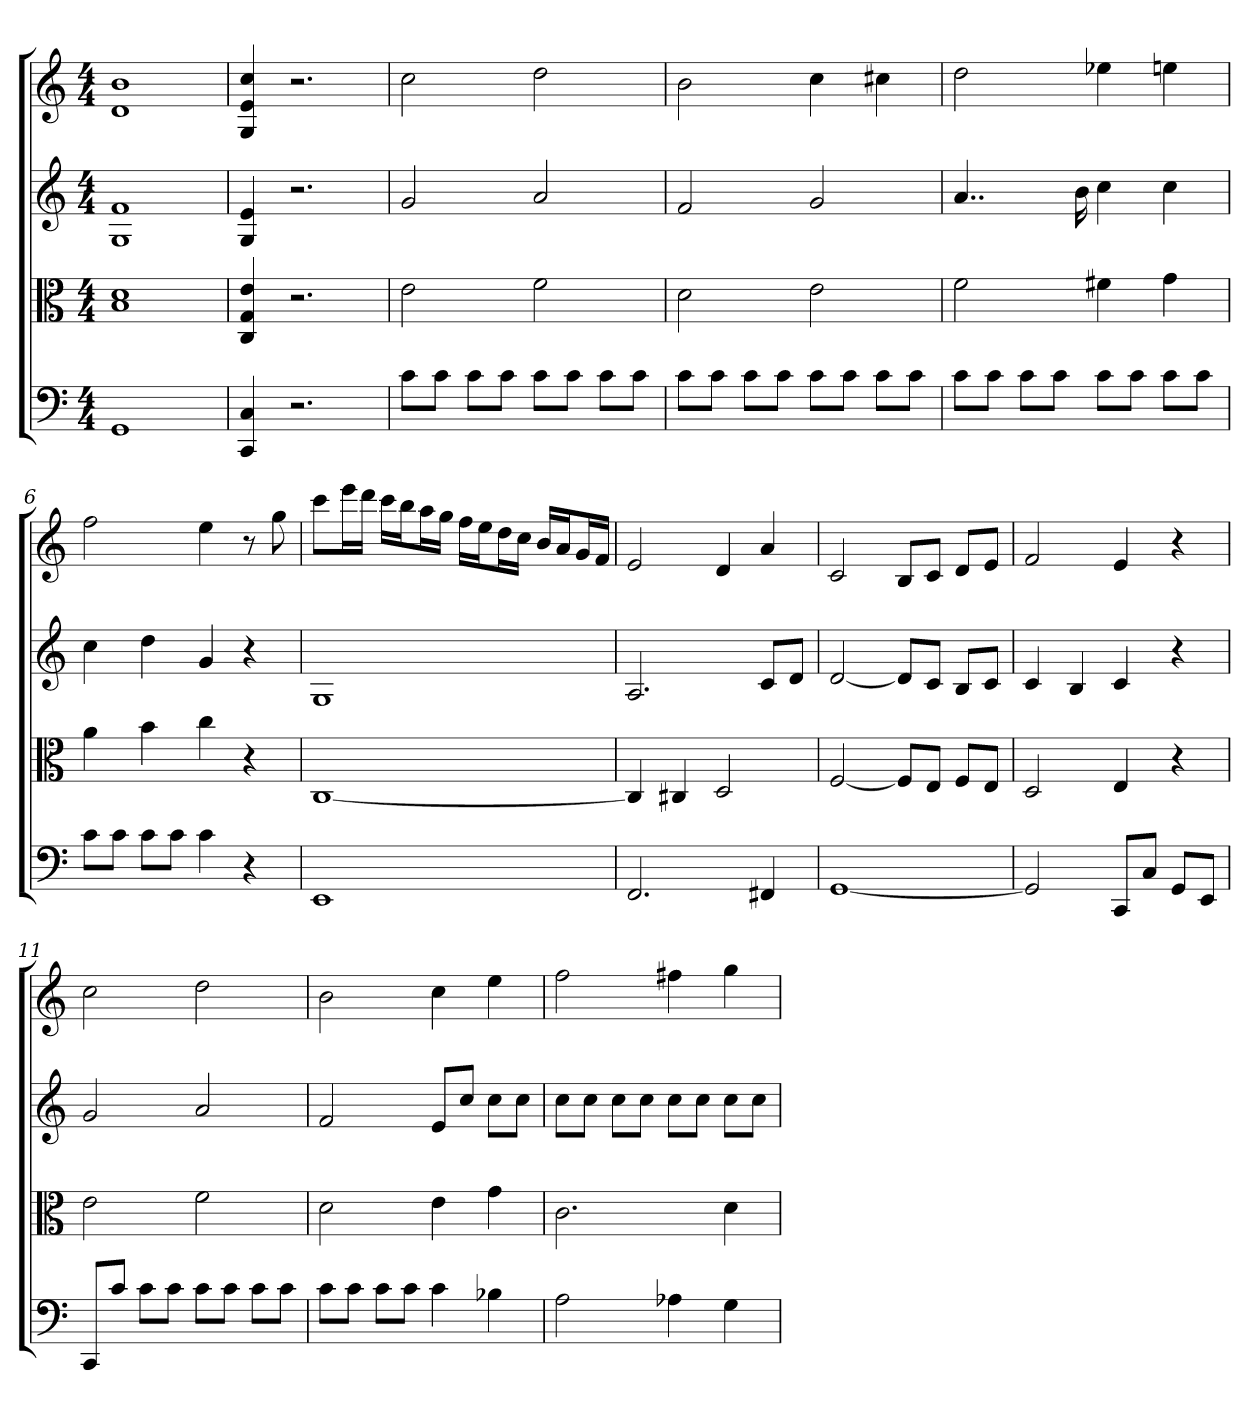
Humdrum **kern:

**kern	**kern	**kern	**kern
*part4	*part3	*part2	*part1
*staff4	*staff3	*staff2	*staff1
*clefF4	*clefC3	*	*
*k[]	*k[]	*k[]	*k[]
*C:	*C:	*C:	*C:
*M4/4	*M4/4	*M4/4	*M4/4
=1	=1	=1	=1
1GG	1B 1d	1G 1f	1d 1b
=2	=2	=2	=2
4CC 4C	4C 4G 4e	4G 4e	4G 4e 4cc
2.r	2.r	2.r	2.r
=3	=3	=3	=3
8c\L	2e	2g	2cc
8c\J	.	.	.
8c\L	.	.	.
8c\J	.	.	.
8c\L	2f	2a	2dd
8c\J	.	.	.
8c\L	.	.	.
8c\J	.	.	.
=4	=4	=4	=4
8c\L	2d	2f	2b
8c\J	.	.	.
8c\L	.	.	.
8c\J	.	.	.
8c\L	2e	2g	4cc
8c\J	.	.	.
8c\L	.	.	4cc#X
8c\J	.	.	.
=5	=5	=5	=5
8c\L	2f	4..a	2dd
8c\J	.	.	.
8c\L	.	.	.
8c\J	.	.	.
.	.	16b	.
8c\L	4f#X	4cc	4ee-X
8c\J	.	.	.
8c\L	4g	4cc	4een
8c\J	.	.	.
=6	=6	=6	=6
8c\L	4a	4cc	2ff
8c\J	.	.	.
8c\L	4b	4dd	.
8c\J	.	.	.
4c	4cc	4g	4ee
4r	4r	4r	8r
.	.	.	8gg
=7	=7	=7	=7
1EE	[1C	1G	8cccL
.	.	.	16eeeL
.	.	.	16dddJJ
.	.	.	16cccLL
.	.	.	16bbJ
.	.	.	16aaL
.	.	.	16ggJJ
.	.	.	16ffLL
.	.	.	16eeJ
.	.	.	16ddL
.	.	.	16ccJJ
.	.	.	16bLL
.	.	.	16aJ
.	.	.	16gL
.	.	.	16fJJ
=8	=8	=8	=8
2.FF	4C]	2.A	2e
.	4C#X	.	.
.	2D	.	4d
4FF#X	.	8cL	4a
.	.	8dJ	.
=9	=9	=9	=9
[1GG	[2F	[2d	2c
.	8F/L]	8dL]	8BL
.	8E/J	8cJ	8cJ
.	8F/L	8BL	8dL
.	8E/J	8cJ	8eJ
=10	=10	=10	=10
2GG]	2D	4c	2f
.	.	4B	.
8CC/L	4E	4c	4e
8C/J	.	.	.
8GG/L	4r	4r	4r
8EE/J	.	.	.
=11	=11	=11	=11
8CC/L	2e	2g	2cc
8c/J	.	.	.
8c\L	.	.	.
8c\J	.	.	.
8c\L	2f	2a	2dd
8c\J	.	.	.
8c\L	.	.	.
8c\J	.	.	.
=12	=12	=12	=12
8c\L	2d	2f	2b
8c\J	.	.	.
8c\L	.	.	.
8c\J	.	.	.
4c	4e	8eL	4cc
.	.	8ccJ	.
4B-X	4g	8ccL	4ee
.	.	8ccJ	.
=13	=13	=13	=13
2A	2.c	8ccL	2ff
.	.	8ccJ	.
.	.	8ccL	.
.	.	8ccJ	.
4A-X	.	8ccL	4ff#X
.	.	8ccJ	.
4G	4d	8ccL	4gg
.	.	8ccJ	.
=	=	=	=
*-	*-	*-	*-
